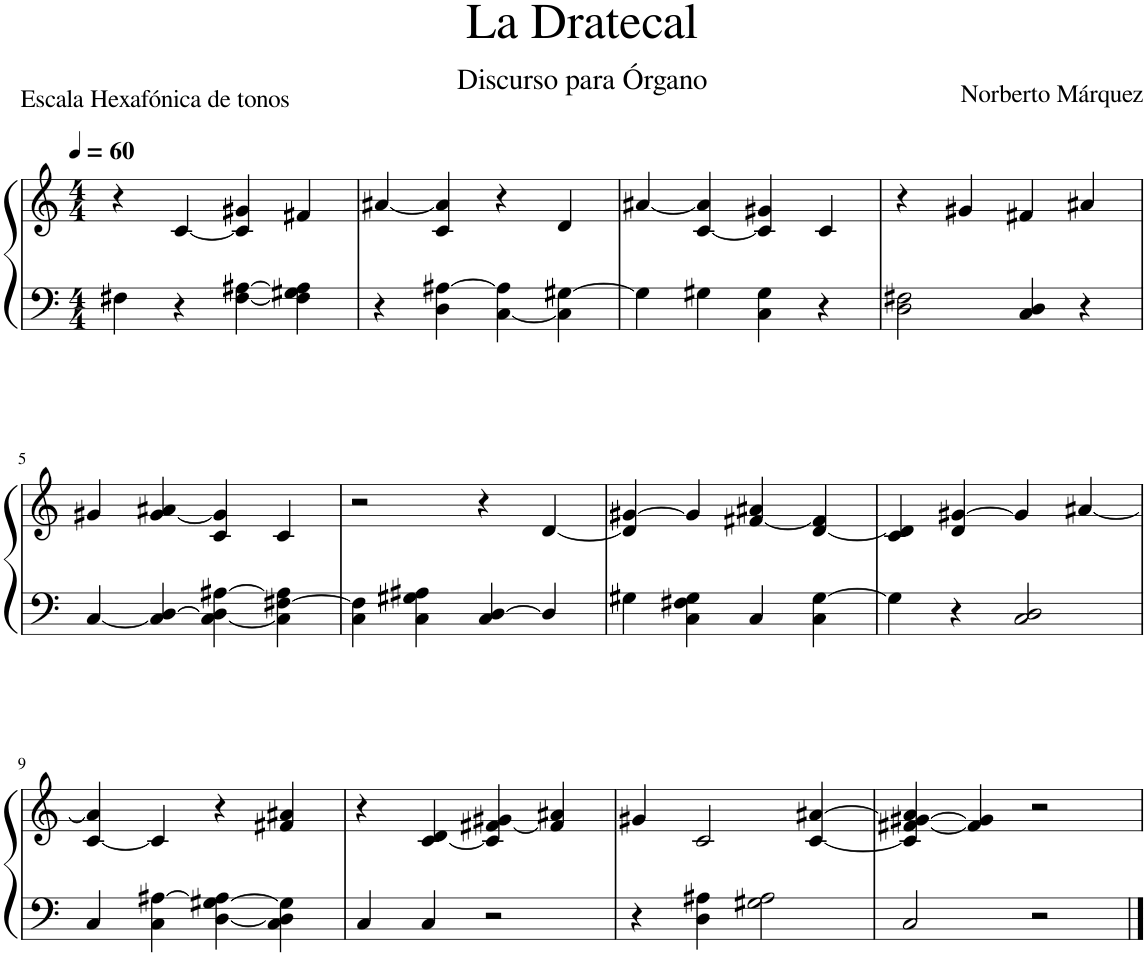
**kern	**kern
*part1	*part1
*staff2	*staff1
*I"Órgano	*
*clefF4	*clefG2
*k[]	*k[]
*M4/4	*M4/4
*MM60	*MM60
=1	=1
4F#X\	4r
4r	[4c/
[4F#\ [4A#X\	4c/] 4g#X/
4F#\] 4G#X\ 4A#\]	4f#X/
=2	=2
4r	[4a#X/
4D\ [4A#X\	4c/ 4a#/]
[4C\ 4A#\]	4r
4C\] [4G#X\	4d/
=3	=3
4G#\]	[4a#X/
4G#X\	[4c/ 4a#/]
4C\ 4G#\	4c/] 4g#X/
4r	4c/
=4	=4
2D\ 2F#X\	4r
.	4g#X/
4C/ 4D/	4f#X/
4r	4a#X/
!!LO:LB:g=z
=5	=5
[4C/	4g#X/
4C/] [4D/	[4g#/ 4a#X/
[4C\ 4D\] [4A#X\	4c/ 4g#/]
4C\] [4F#X\ 4A#\]	4c/
=6	=6
4C\ 4F#\]	2r
4C\ 4G#X\ 4A#X\	.
4C/ [4D/	4r
4D/]	[4d/
=7	=7
4G#X\	4d/] [4g#X/
4C\ 4F#X\ 4G#\	4g#/]
4C/	[4f#X/ 4a#X/
4C\ [4G#\	[4d/ 4f#/]
=8	=8
4G#\]	4c/ 4d/]
4r	4d/ [4g#X/
2C/ 2D/	4g#/]
.	[4a#X/
!!LO:LB:g=z
=9	=9
4C/	[4c/ 4a#/]
4C\ [4A#X\	4c/]
[4D\ [4G#X\ 4A#\]	4r
4C\ 4D\] 4G#\]	4f#X/ 4a#X/
=10	=10
4C/	4r
4C/	[4c/ 4d/
2r	4c/] [4f#X/ 4g#X/
.	4f#/] 4a#X/
=11	=11
4r	4g#X/
4D\ 4A#X\	2c/
2G#X\ 2A#\	.
.	[4c/ [4a#X/
=12	=12
2C/	4c/] [4f#X/ [4g#X/ 4a#/]
.	4f#/] 4g#/]
2r	2r
=	=
*-	*-
